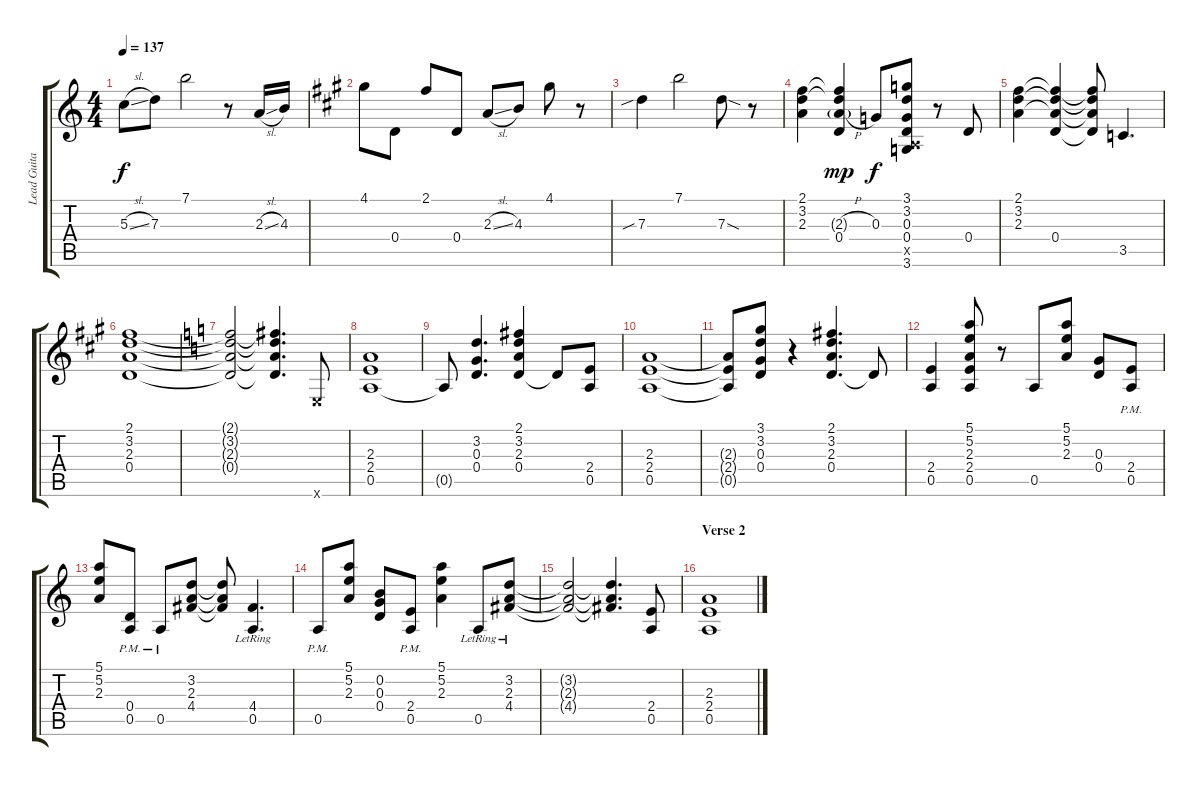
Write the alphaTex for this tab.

\track ("Lead Guitar" "Lead Guita") {instrument overdrivenguitar}
\staff {score tabs}
\tuning (E4 B3 G3 D3 A2 E2) {hide}
\ts (4 4)
\tempo 137
\clef g2
\ks c
5.3{sl}.8{dy f} 7.3.8 7.1.2 r.8 2.3{sl}.16 4.3.16 |
\ks a
4.1.8 0.4.8 2.1.8 0.4.8 2.3{sl}.8 4.3.8 4.1.8 r.8 |
7.3{sib}.4 7.1.2 7.3{sod}.8 r.8 |
(2.1 3.2 2.3).4 (2.1{t} 3.2{t} 2.3{h g} 0.4).4{dy mp} 0.3.8{dy f} (3.1 3.2 0.3 0.4 0.5{x} 3.6).8 r.8 0.4.8 |
(2.1 3.2 2.3).4 (2.1{t} 3.2{t} 2.3{t} 0.4).4 (2.1{t} 3.2{t} 2.3{t} 0.4{t}).8 3.5.4{d} |
(2.1 3.2 2.3 0.4).1 |
\ks c
(2.1{t} 3.2{t} 2.3{t} 0.4{t}).2 (2.1{t} 3.2{t} 2.3{t} 0.4{t}).4{d} 0.6{x}.8 |
(2.3 2.4 0.5).1 |
0.5{t}.8 (3.2 0.3 0.4).4{d} (2.1 3.2 2.3 0.4).4 0.4{t}.8 (2.4 0.5).8 |
(2.3 2.4 0.5).1 |
(2.3{t} 2.4{t} 0.5{t}).8 (3.1 3.2 0.3 0.4).8 r.4 (2.1 3.2 2.3 0.4).4{d} 0.4{t}.8 |
(2.4 0.5).4 (5.1 5.2 2.3 2.4 0.5).8 r.8 0.5.8 (5.1 5.2 2.3).8 (0.3 0.4).8 (2.4 0.5{pm}).8 |
(5.1 5.2 2.3).8 (0.4 0.5{pm}).8 0.5{pm}.8 (3.2 2.3 4.4).8 (3.2{t} 2.3{t} 4.4{t}).8 (4.4{lr} 0.5{lr}).4{d} |
0.5{pm}.8 (5.1 5.2 2.3).8 (0.2 0.3 0.4).8 (2.4 0.5{pm}).8 (5.1 5.2 2.3).4 0.5{lr}.8 (3.2{lr} 2.3{lr} 4.4{lr}).8 |
(3.2{t} 2.3{t} 4.4{t}).2 (3.2{t} 2.3{t} 4.4{t}).4{d} (2.4 0.5).8 |
\section ("" "Verse 2")
(2.3 2.4 0.5).1
